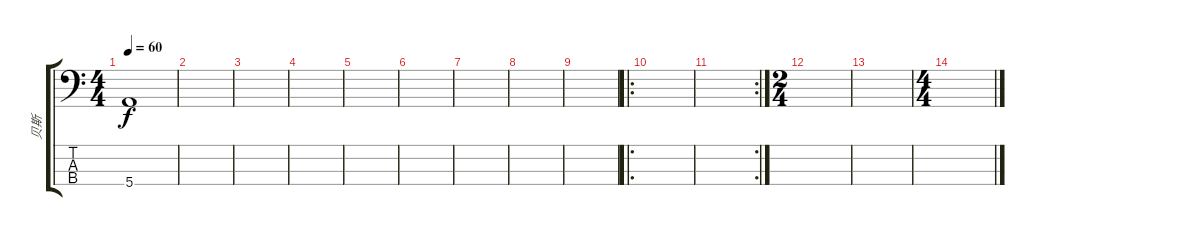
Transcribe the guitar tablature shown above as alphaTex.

\track ("贝斯" "贝斯") {instrument electricbassfinger}
\staff {score tabs}
\tuning (G2 D2 A1 E1) {hide}
\ts (4 4)
\tempo 60
\clef f4
\ks c
5.4.1{dy f} |
|
|
|
|
|
|
|
|
\ro
|
\rc 2
|
\ts (2 4)
|
|
\ts (4 4)
